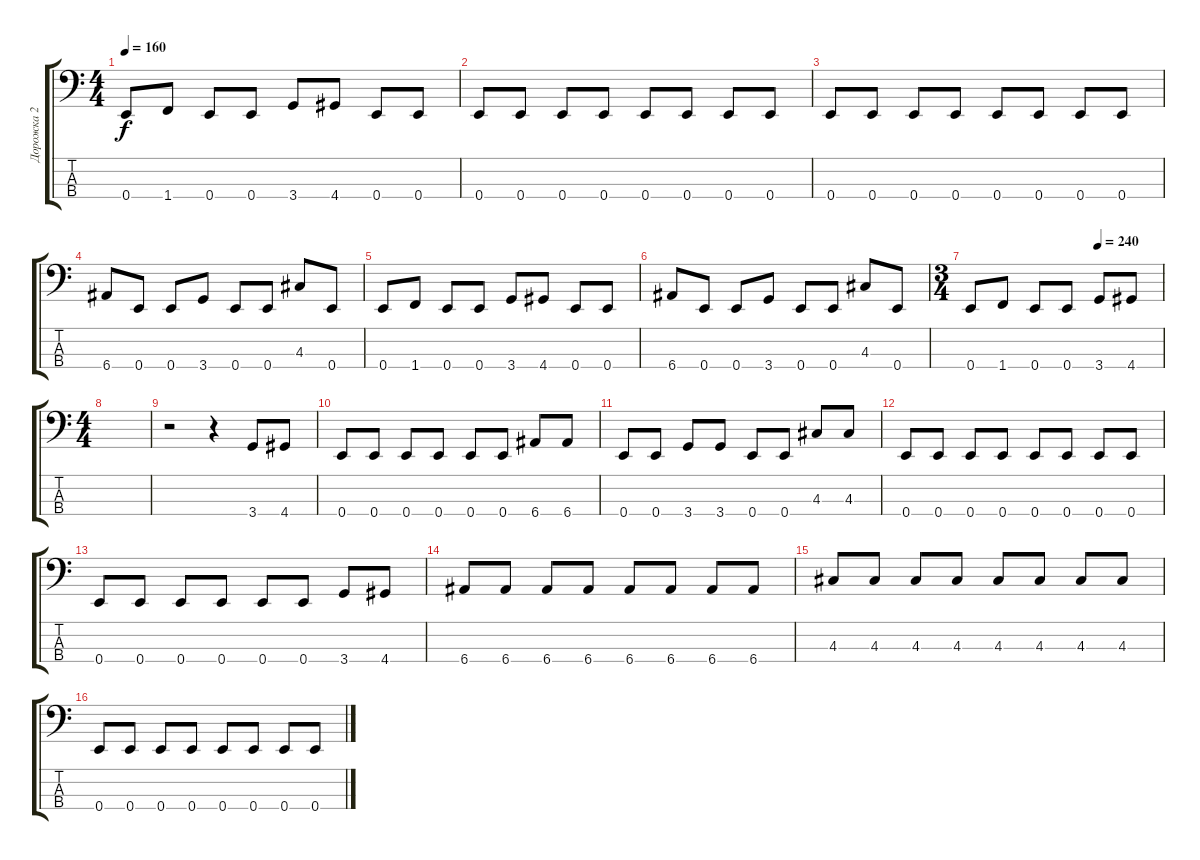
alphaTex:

\track ("Дорожка 2" "Дорожка 2") {instrument electricbassfinger}
\staff {score tabs}
\tuning (G2 D2 A1 E1) {hide}
\ts (4 4)
\tempo 160
\clef f4
\ks c
0.4.8{dy f} 1.4.8 0.4.8 0.4.8 3.4.8 4.4.8 0.4.8 0.4.8 |
0.4.8 0.4.8 0.4.8 0.4.8 0.4.8 0.4.8 0.4.8 0.4.8 |
0.4.8 0.4.8 0.4.8 0.4.8 0.4.8 0.4.8 0.4.8 0.4.8 |
6.4.8 0.4.8 0.4.8 3.4.8 0.4.8 0.4.8 4.3.8 0.4.8 |
0.4.8 1.4.8 0.4.8 0.4.8 3.4.8 4.4.8 0.4.8 0.4.8 |
6.4.8 0.4.8 0.4.8 3.4.8 0.4.8 0.4.8 4.3.8 0.4.8 |
\ts (3 4)
\tempo (233 0.6666666666666666)
\tempo (240 0.6666666666666666)
0.4.8 1.4.8 0.4.8 0.4.8 3.4.8 4.4.8 |
\ts (4 4)
|
r.2 r.4 3.4.8 4.4.8 |
0.4.8 0.4.8 0.4.8 0.4.8 0.4.8 0.4.8 6.4.8 6.4.8 |
0.4.8 0.4.8 3.4.8 3.4.8 0.4.8 0.4.8 4.3.8 4.3.8 |
0.4.8 0.4.8 0.4.8 0.4.8 0.4.8 0.4.8 0.4.8 0.4.8 |
0.4.8 0.4.8 0.4.8 0.4.8 0.4.8 0.4.8 3.4.8 4.4.8 |
6.4.8 6.4.8 6.4.8 6.4.8 6.4.8 6.4.8 6.4.8 6.4.8 |
4.3.8 4.3.8 4.3.8 4.3.8 4.3.8 4.3.8 4.3.8 4.3.8 |
0.4.8 0.4.8 0.4.8 0.4.8 0.4.8 0.4.8 0.4.8 0.4.8
